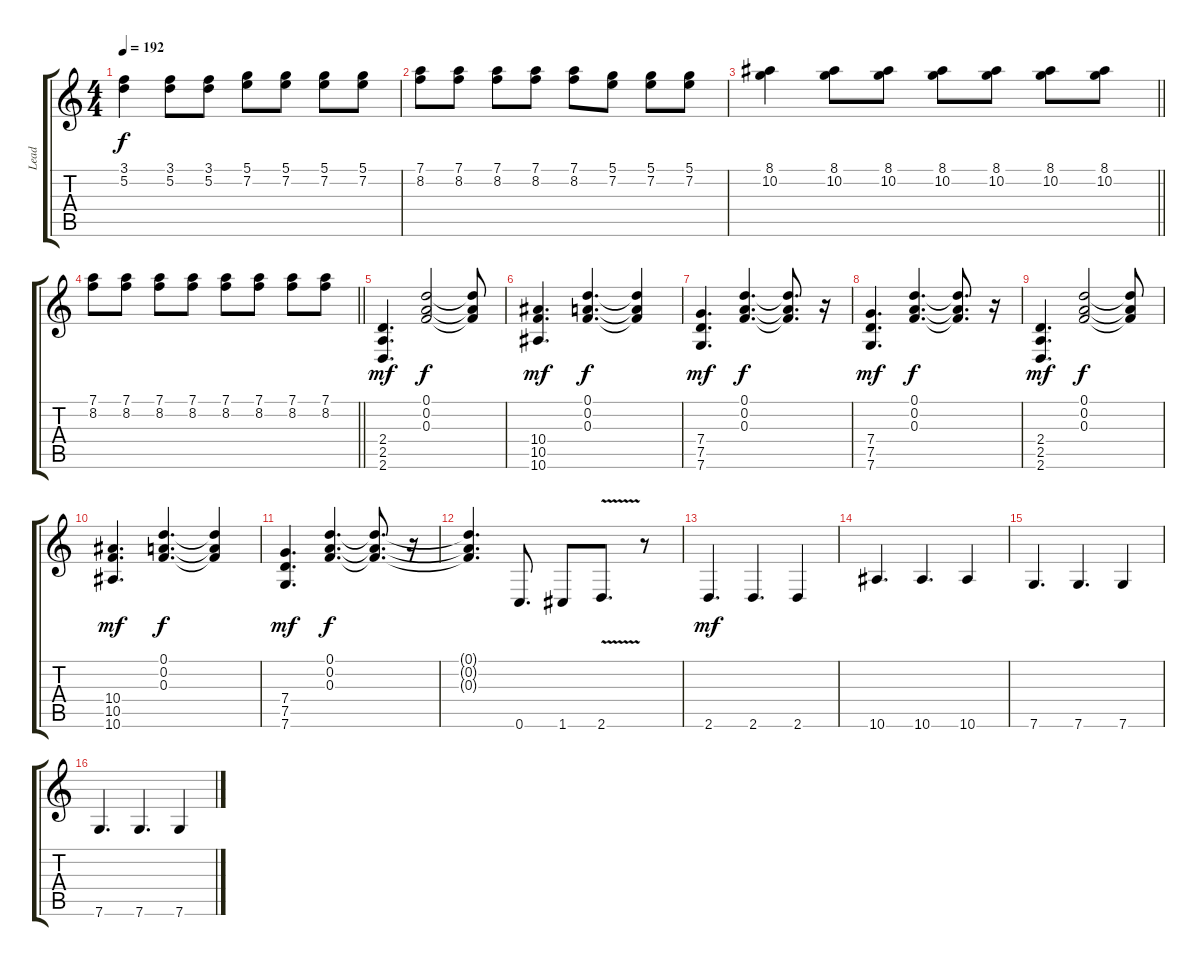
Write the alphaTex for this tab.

\track ("Lead" "Lead") {instrument distortionguitar}
\staff {score tabs}
\tuning (D4 A3 F3 C3 G2 C2) {hide}
\ts (4 4)
\tempo 192
\clef g2
\ks c
(3.1 5.2).4{dy f} (3.1 5.2).8 (3.1 5.2).8 (5.1 7.2).8 (5.1 7.2).8 (5.1 7.2).8 (5.1 7.2).8 |
(7.1 8.2).8 (7.1 8.2).8 (7.1 8.2).8 (7.1 8.2).8 (7.1 8.2).8 (5.1 7.2).8 (5.1 7.2).8 (5.1 7.2).8 |
\barLineRight lightlight
(8.1 10.2).4 (8.1 10.2).8 (8.1 10.2).8 (8.1 10.2).8 (8.1 10.2).8 (8.1 10.2).8 (8.1 10.2).8 |
\barLineRight lightlight
(7.1 8.2).8 (7.1 8.2).8 (7.1 8.2).8 (7.1 8.2).8 (7.1 8.2).8 (7.1 8.2).8 (7.1 8.2).8 (7.1 8.2).8 |
(2.4 2.5 2.6).4{d dy mf} (0.1 0.2 0.3).2{dy f} (0.1{t} 0.2{t} 0.3{t}).8 |
(10.4 10.5 10.6).4{d dy mf} (0.1 0.2 0.3).4{d dy f} (0.1{t} 0.2{t} 0.3{t}).4 |
(7.4 7.5 7.6).4{d dy mf} (0.1 0.2 0.3).4{d dy f} (0.1{t} 0.2{t} 0.3{t}).8{d} r.16 |
(7.4 7.5 7.6).4{d dy mf} (0.1 0.2 0.3).4{d dy f} (0.1{t} 0.2{t} 0.3{t}).8{d} r.16 |
(2.4 2.5 2.6).4{d dy mf} (0.1 0.2 0.3).2{dy f} (0.1{t} 0.2{t} 0.3{t}).8 |
(10.4 10.5 10.6).4{d dy mf} (0.1 0.2 0.3).4{d dy f} (0.1{t} 0.2{t} 0.3{t}).4 |
(7.4 7.5 7.6).4{d dy mf} (0.1 0.2 0.3).4{d dy f} (0.1{t} 0.2{t} 0.3{t}).8{d} r.16 |
(0.1{t} 0.2{t} 0.3{t}).4{d} 0.6.8{d} 1.6.8 2.6{v}.8{d} r.8 |
2.6.4{d dy mf} 2.6.4{d} 2.6.4 |
10.6.4{d} 10.6.4{d} 10.6.4 |
7.6.4{d} 7.6.4{d} 7.6.4 |
7.6.4{d} 7.6.4{d} 7.6.4
